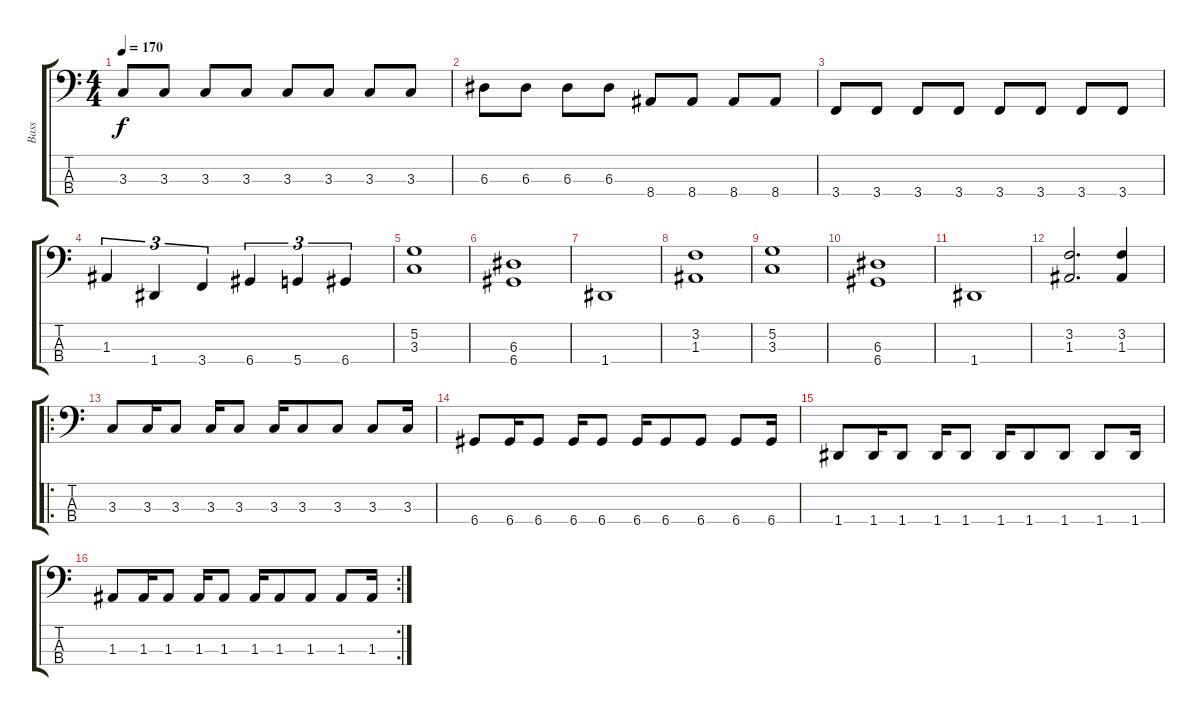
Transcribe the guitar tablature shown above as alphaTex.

\track ("Bass" "Bass") {instrument electricbassfinger}
\staff {score tabs}
\tuning (G2 D2 A1 D1) {hide}
\ts (4 4)
\tempo 170
\clef f4
\ks c
3.3.8{dy f} 3.3.8 3.3.8 3.3.8 3.3.8 3.3.8 3.3.8 3.3.8 |
6.3.8 6.3.8 6.3.8 6.3.8 8.4.8 8.4.8 8.4.8 8.4.8 |
3.4.8 3.4.8 3.4.8 3.4.8 3.4.8 3.4.8 3.4.8 3.4.8 |
1.3.4{tu (3 2)} 1.4.4{tu (3 2)} 3.4.4{tu (3 2)} 6.4.4{tu (3 2)} 5.4.4{tu (3 2)} 6.4.4{tu (3 2)} |
(5.2 3.3).1 |
(6.3 6.4).1 |
1.4.1 |
(3.2 1.3).1 |
(5.2 3.3).1 |
(6.3 6.4).1 |
1.4.1 |
(3.2 1.3).2{d} (3.2 1.3).4 |
\ro
3.3.8 3.3.16 3.3.8 3.3.16 3.3.8 3.3.16 3.3.8 3.3.8 3.3.8 3.3.16 |
6.4.8 6.4.16 6.4.8 6.4.16 6.4.8 6.4.16 6.4.8 6.4.8 6.4.8 6.4.16 |
1.4.8 1.4.16 1.4.8 1.4.16 1.4.8 1.4.16 1.4.8 1.4.8 1.4.8 1.4.16 |
\rc 2
1.3.8 1.3.16 1.3.8 1.3.16 1.3.8 1.3.16 1.3.8 1.3.8 1.3.8 1.3.16
